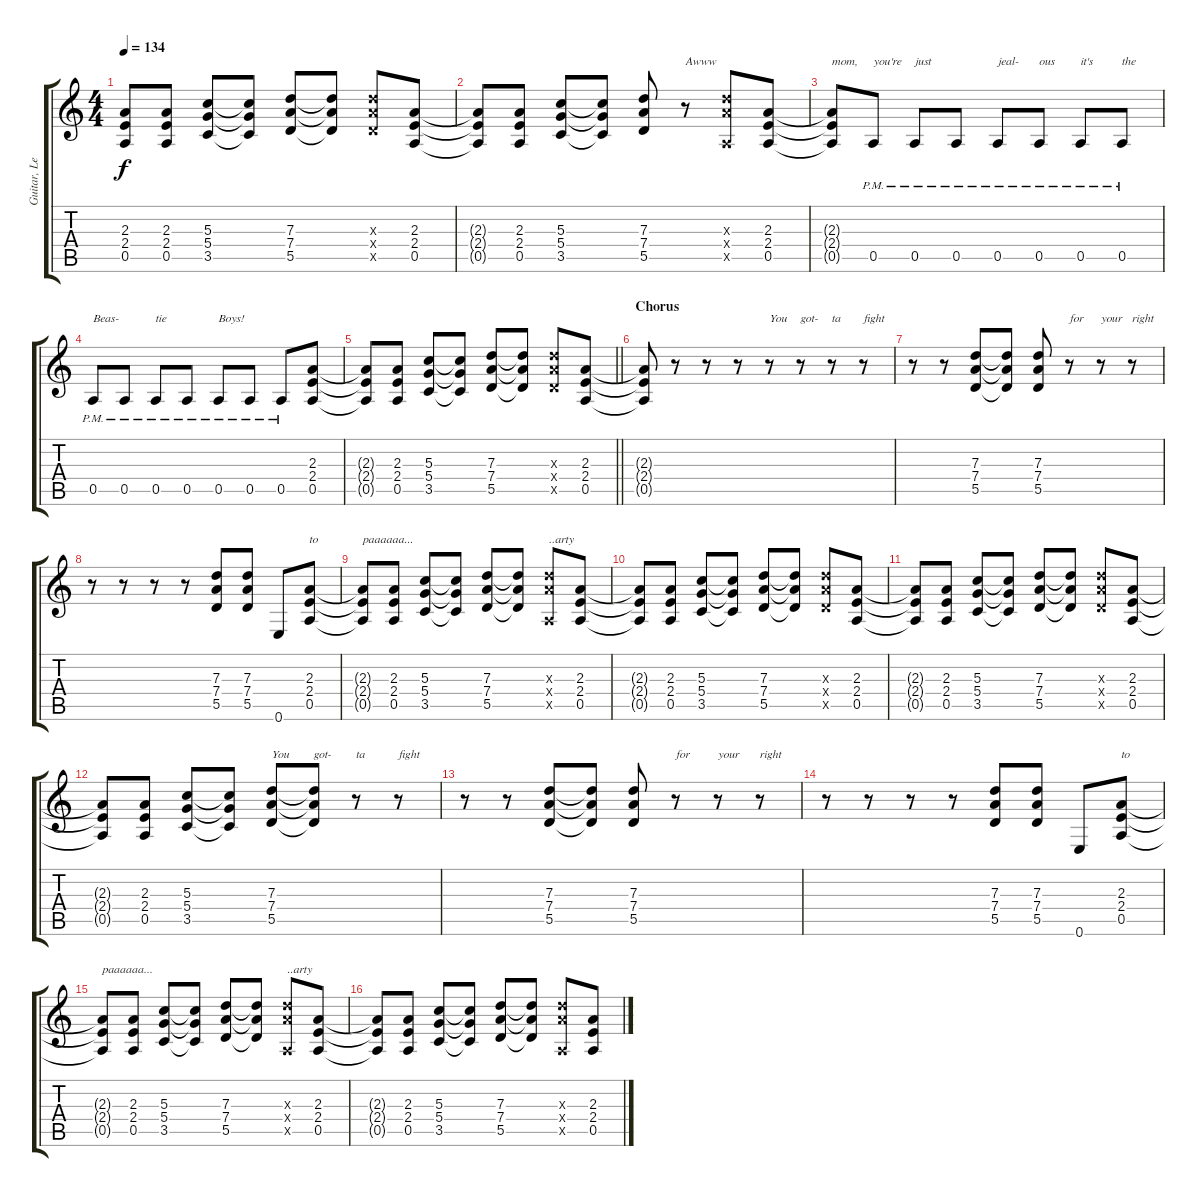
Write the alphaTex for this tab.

\track ("Guitar, Lead" "Guitar, Le") {instrument distortionguitar}
\staff {score tabs}
\tuning (E4 B3 G3 D3 A2 E2) {hide}
\ts (4 4)
\tempo 134
\clef g2
\ks c
(2.3{t} 2.4{t} 0.5{t}).8{dy f} (2.3 2.4 0.5).8 (5.3 5.4 3.5).8 (5.3{t} 5.4{t} 3.5{t}).8 (7.3 7.4 5.5).8 (7.3{t} 7.4{t} 5.5{t}).8 (7.3{x} 7.4{x} 5.5{x}).8 (2.3 2.4 0.5).8 |
(2.3{t} 2.4{t} 0.5{t}).8 (2.3 2.4 0.5).8 (5.3 5.4 3.5).8 (5.3{t} 5.4{t} 3.5{t}).8 (7.3 7.4 5.5).8 r.8{txt "Awww"} (7.3{x} 7.4{x} 0.5{x}).8 (2.3 2.4 0.5).8 |
(2.3{t} 2.4{t} 0.5{t}).8{txt "mom,"} 0.5{pm}.8{txt "you're"} 0.5{pm}.8{txt "just"} 0.5{pm}.8 0.5{pm}.8{txt "jeal-"} 0.5{pm}.8{txt "ous"} 0.5{pm}.8{txt "it's"} 0.5{pm}.8{txt "the"} |
0.5{pm}.8{txt "Beas-"} 0.5{pm}.8 0.5{pm}.8{txt "tie"} 0.5{pm}.8 0.5{pm}.8{txt "Boys!"} 0.5{pm}.8 0.5{pm}.8 (2.3 2.4 0.5).8 |
\barLineRight lightlight
(2.3{t} 2.4{t} 0.5{t}).8 (2.3 2.4 0.5).8 (5.3 5.4 3.5).8 (5.3{t} 5.4{t} 3.5{t}).8 (7.3 7.4 5.5).8 (7.3{t} 7.4{t} 5.5{t}).8 (7.3{x} 7.4{x} 5.5{x}).8 (2.3 2.4 0.5).8 |
\section ("" "Chorus")
(2.3{t} 2.4{t} 0.5{t}).8 r.8 r.8 r.8 r.8{txt "You"} r.8{txt "got-"} r.8{txt "ta"} r.8{txt "fight"} |
r.8 r.8 (7.3 7.4 5.5).8 (7.3{t} 7.4{t} 5.5{t}).8 (7.3 7.4 5.5).8 r.8{txt "for"} r.8{txt "your"} r.8{txt "right"} |
r.8 r.8 r.8 r.8 (7.3 7.4 5.5).8 (7.3 7.4 5.5).8 0.6.8 (2.3 2.4 0.5).8{txt "to"} |
(2.3{t} 2.4{t} 0.5{t}).8{txt "paaaaaa..."} (2.3 2.4 0.5).8 (5.3 5.4 3.5).8 (5.3{t} 5.4{t} 3.5{t}).8 (7.3 7.4 5.5).8 (7.3{t} 7.4{t} 5.5{t}).8 (7.3{x} 7.4{x} 0.5{x}).8{txt "..arty"} (2.3 2.4 0.5).8 |
(2.3{t} 2.4{t} 0.5{t}).8 (2.3 2.4 0.5).8 (5.3 5.4 3.5).8 (5.3{t} 5.4{t} 3.5{t}).8 (7.3 7.4 5.5).8 (7.3{t} 7.4{t} 5.5{t}).8 (7.3{x} 7.4{x} 5.5{x}).8 (2.3 2.4 0.5).8 |
(2.3{t} 2.4{t} 0.5{t}).8 (2.3 2.4 0.5).8 (5.3 5.4 3.5).8 (5.3{t} 5.4{t} 3.5{t}).8 (7.3 7.4 5.5).8 (7.3{t} 7.4{t} 5.5{t}).8 (7.3{x} 7.4{x} 5.5{x}).8 (2.3 2.4 0.5).8 |
(2.3{t} 2.4{t} 0.5{t}).8 (2.3 2.4 0.5).8 (5.3 5.4 3.5).8 (5.3{t} 5.4{t} 3.5{t}).8 (7.3 7.4 5.5).8{txt "You"} (7.3{t} 7.4{t} 5.5{t}).8{txt "got-"} r.8{txt "ta"} r.8{txt "fight"} |
r.8 r.8 (7.3 7.4 5.5).8 (7.3{t} 7.4{t} 5.5{t}).8 (7.3 7.4 5.5).8 r.8{txt "for"} r.8{txt "your"} r.8{txt "right"} |
r.8 r.8 r.8 r.8 (7.3 7.4 5.5).8 (7.3 7.4 5.5).8 0.6.8 (2.3 2.4 0.5).8{txt "to"} |
(2.3{t} 2.4{t} 0.5{t}).8{txt "paaaaaa..."} (2.3 2.4 0.5).8 (5.3 5.4 3.5).8 (5.3{t} 5.4{t} 3.5{t}).8 (7.3 7.4 5.5).8 (7.3{t} 7.4{t} 5.5{t}).8 (7.3{x} 7.4{x} 0.5{x}).8{txt "..arty"} (2.3 2.4 0.5).8 |
(2.3{t} 2.4{t} 0.5{t}).8 (2.3 2.4 0.5).8 (5.3 5.4 3.5).8 (5.3{t} 5.4{t} 3.5{t}).8 (7.3 7.4 5.5).8 (7.3{t} 7.4{t} 5.5{t}).8 (7.3{x} 7.4{x} 0.5{x}).8 (2.3 2.4 0.5).8
